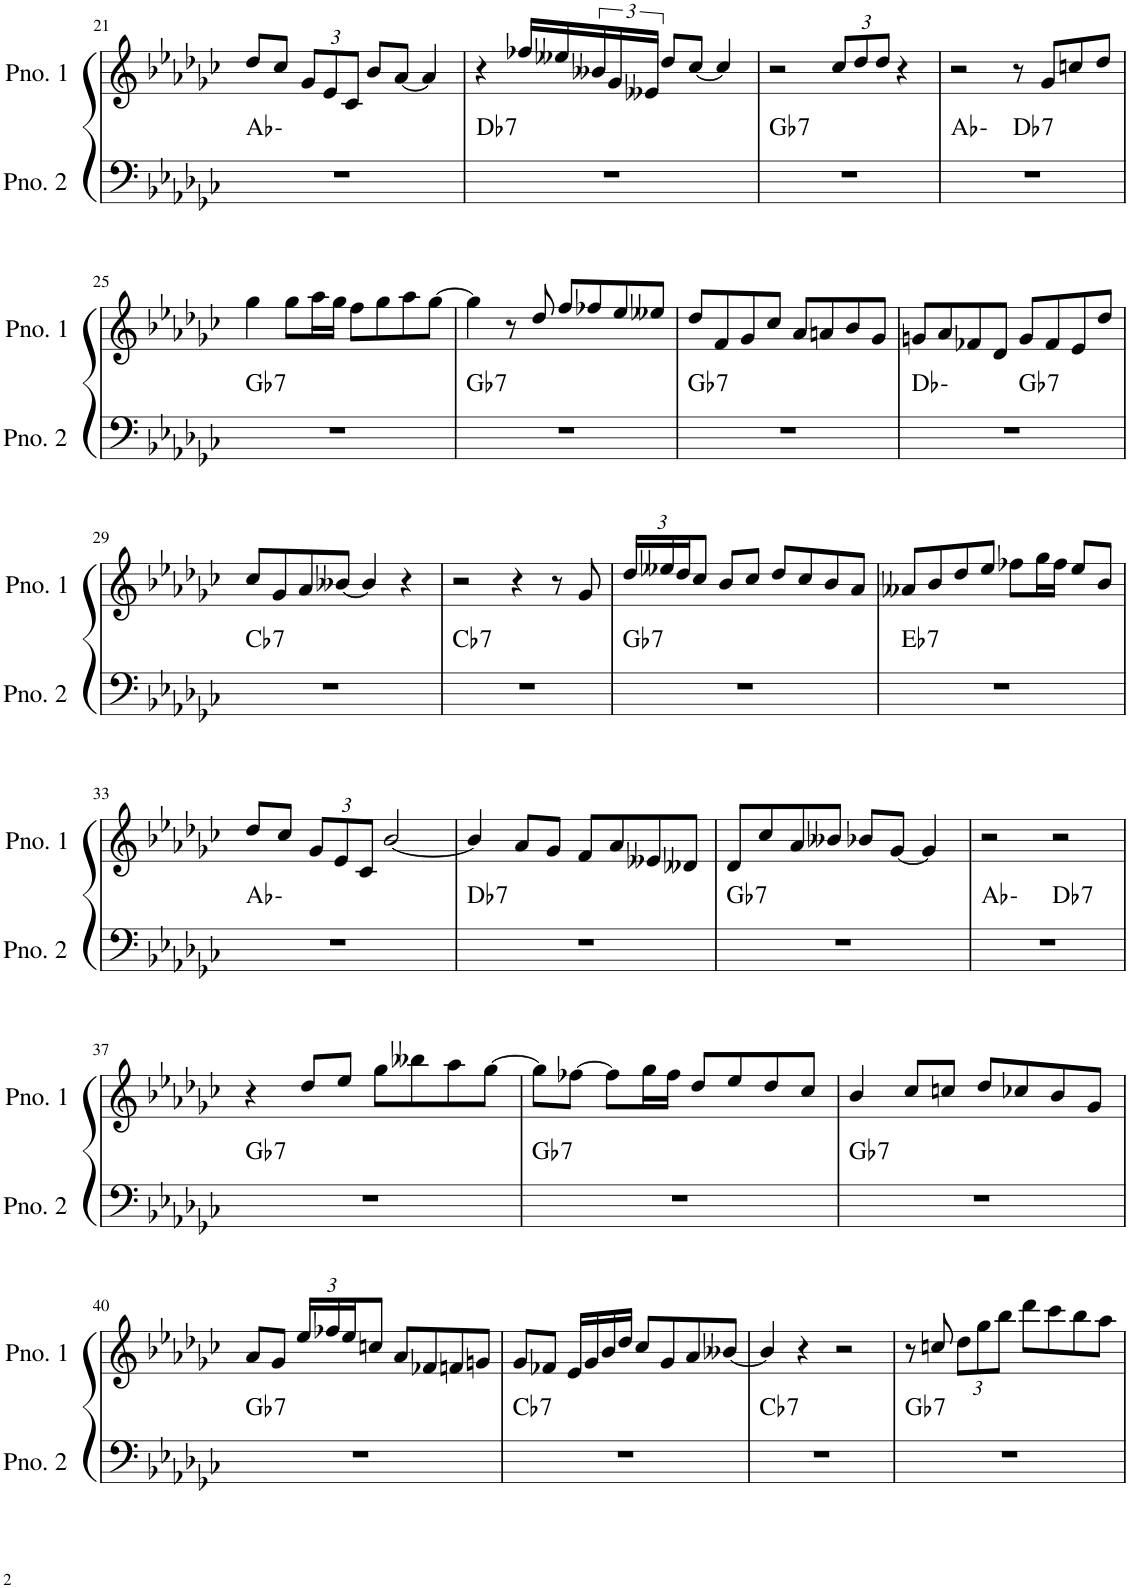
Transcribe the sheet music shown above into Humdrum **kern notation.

**kern	**harte	**kern
*part2	*part2	*part1
*staff2	*	*staff1
*I"ピアノ 2	*	*I"ピアノ 1
!!LO:PB:g=z
*clefF4	*	*clefG2
*k[b-e-a-d-g-c-]	*	*k[b-e-a-d-g-c-]
*M4/4	*	*M4/4
=21	=21	=21
1r	Ab:min	8dd-/L
.	.	8cc-/J
*	*	*Xbrackettup
.	.	12g-/L
.	.	12e-/
.	.	12c-/J
.	.	8b-/L
.	.	[8a-/J
.	.	4a-/]
=22	=22	=22
!	!LO:H:kt=7	!
1r	Db:7	4r
.	.	16ff-X/LL
.	.	16ee--X/
*	*	*brackettup
.	.	24b--X/
.	.	24g-/
.	.	24e--X/JJ
.	.	8dd-/L
.	.	[8cc-/J
.	.	4cc-/]
=23	=23	=23
!	!LO:H:kt=7	!
1r	Gb:7	2r
*	*	*Xbrackettup
.	.	12cc-/L
.	.	12dd-/
.	.	12dd-/J
.	.	4r
=24	=24	=24
*^	*	*
1r	2ryy	Ab:min	2r
!	!	!LO:H:kt=7	!
.	2ryy	Db:7	8r
.	.	.	8g-/L
.	.	.	8ccn/
.	.	.	8dd-/J
!!LO:LB:g=z
=25	=25	=25	=25
!	!	!LO:H:kt=7	!
*v	*v	*	*
1r	Gb:7	4gg-\
.	.	8gg-\L
.	.	16aa-\L
.	.	16gg-\JJ
.	.	8ff\L
.	.	8gg-\
.	.	8aa-\
.	.	[8gg-\J
=26	=26	=26
!	!LO:H:kt=7	!
1r	Gb:7	4gg-\]
.	.	8r
.	.	8dd-/
.	.	8ff/L
.	.	8ff-X/
.	.	8ee-/
.	.	8ee--X/J
=27	=27	=27
!	!LO:H:kt=7	!
1r	Gb:7	8dd-/L
.	.	8f/
.	.	8g-/
.	.	8cc-/J
.	.	8a-/L
.	.	8an/
.	.	8b-/
.	.	8g-/J
=28	=28	=28
*^	*	*
1r	2ryy	Db:min	8gn/L
.	.	.	8a-/
.	.	.	8f-X/
.	.	.	8d-/J
!	!	!LO:H:kt=7	!
.	2ryy	Gb:7	8g/L
.	.	.	8f-/
.	.	.	8e-/
.	.	.	8dd-/J
!!LO:LB:g=z
=29	=29	=29	=29
!	!	!LO:H:kt=7	!
*v	*v	*	*
1r	Cb:7	8cc-/L
.	.	8g-/
.	.	8a-/
.	.	[8b--X/J
.	.	4b--/]
.	.	4r
=30	=30	=30
!	!LO:H:kt=7	!
1r	Cb:7	2r
.	.	4r
.	.	8r
.	.	8g-/
=31	=31	=31
!	!LO:H:kt=7	!
1r	Gb:7	24dd-/LL
.	.	24ee--X/
.	.	24dd-/J
.	.	8cc-/J
.	.	8b-/L
.	.	8cc-/J
.	.	8dd-/L
.	.	8cc-/
.	.	8b-/
.	.	8a-/J
=32	=32	=32
!	!LO:H:kt=7	!
1r	Eb:7	8a--X/L
.	.	8b-/
.	.	8dd-/
.	.	8ee-/J
.	.	8ff-X\L
.	.	16gg-\L
.	.	16ff-\JJ
.	.	8ee-/L
.	.	8b-/J
!!LO:LB:g=z
=33	=33	=33
1r	Ab:min	8dd-/L
.	.	8cc-/J
.	.	12g-/L
.	.	12e-/
.	.	12c-/J
.	.	[2b-/
=34	=34	=34
!	!LO:H:kt=7	!
1r	Db:7	4b-/]
.	.	8a-/L
.	.	8g-/J
.	.	8f/L
.	.	8a-/
.	.	8e--X/
.	.	8d--X/J
=35	=35	=35
!	!LO:H:kt=7	!
1r	Gb:7	8d-/L
.	.	8cc-/
.	.	8a-/
.	.	8b--X/J
.	.	8b-X/L
.	.	[8g-/J
.	.	4g-/]
=36	=36	=36
*^	*	*
1r	2ryy	Ab:min	2r
!	!	!LO:H:kt=7	!
.	2ryy	Db:7	2r
!!LO:LB:g=z
=37	=37	=37	=37
!	!	!LO:H:kt=7	!
*v	*v	*	*
1r	Gb:7	4r
.	.	8dd-/L
.	.	8ee-/J
.	.	8gg-\L
.	.	8bb--X\
.	.	8aa-\
.	.	[8gg-\J
=38	=38	=38
!	!LO:H:kt=7	!
1r	Gb:7	8gg-\L]
.	.	[8ff-X\J
.	.	8ff-\L]
.	.	16gg-\L
.	.	16ff-\JJ
.	.	8dd-/L
.	.	8ee-/
.	.	8dd-/
.	.	8cc-/J
=39	=39	=39
!	!LO:H:kt=7	!
1r	Gb:7	4b-/
.	.	8cc-/L
.	.	8ccn/J
.	.	8dd-/L
.	.	8cc-X/
.	.	8b-/
.	.	8g-/J
!!LO:LB:g=z
=40	=40	=40
!	!LO:H:kt=7	!
1r	Gb:7	8a-/L
.	.	8g-/J
.	.	24ee-/LL
.	.	24ff-X/
.	.	24ee-/J
.	.	8ccn/J
.	.	8a-/L
.	.	8f-X/
.	.	8fn/
.	.	8gn/J
=41	=41	=41
!	!LO:H:kt=7	!
1r	Cb:7	8g-/L
.	.	8f-X/J
.	.	16e-/LL
.	.	16g-/
.	.	16b-/
.	.	16dd-/JJ
.	.	8cc-/L
.	.	8g-/
.	.	8a-/
.	.	[8b--X/J
=42	=42	=42
!	!LO:H:kt=7	!
1r	Cb:7	4b--/]
.	.	4r
.	.	2r
=43	=43	=43
!	!LO:H:kt=7	!
1r	Gb:7	8r
.	.	8ccn/
.	.	12dd-\L
.	.	12gg-\
.	.	12bb-\J
.	.	8ddd-\L
.	.	8ccc-\
.	.	8bb-\
.	.	8aa-\J
=	=	=
*-	*-	*-
